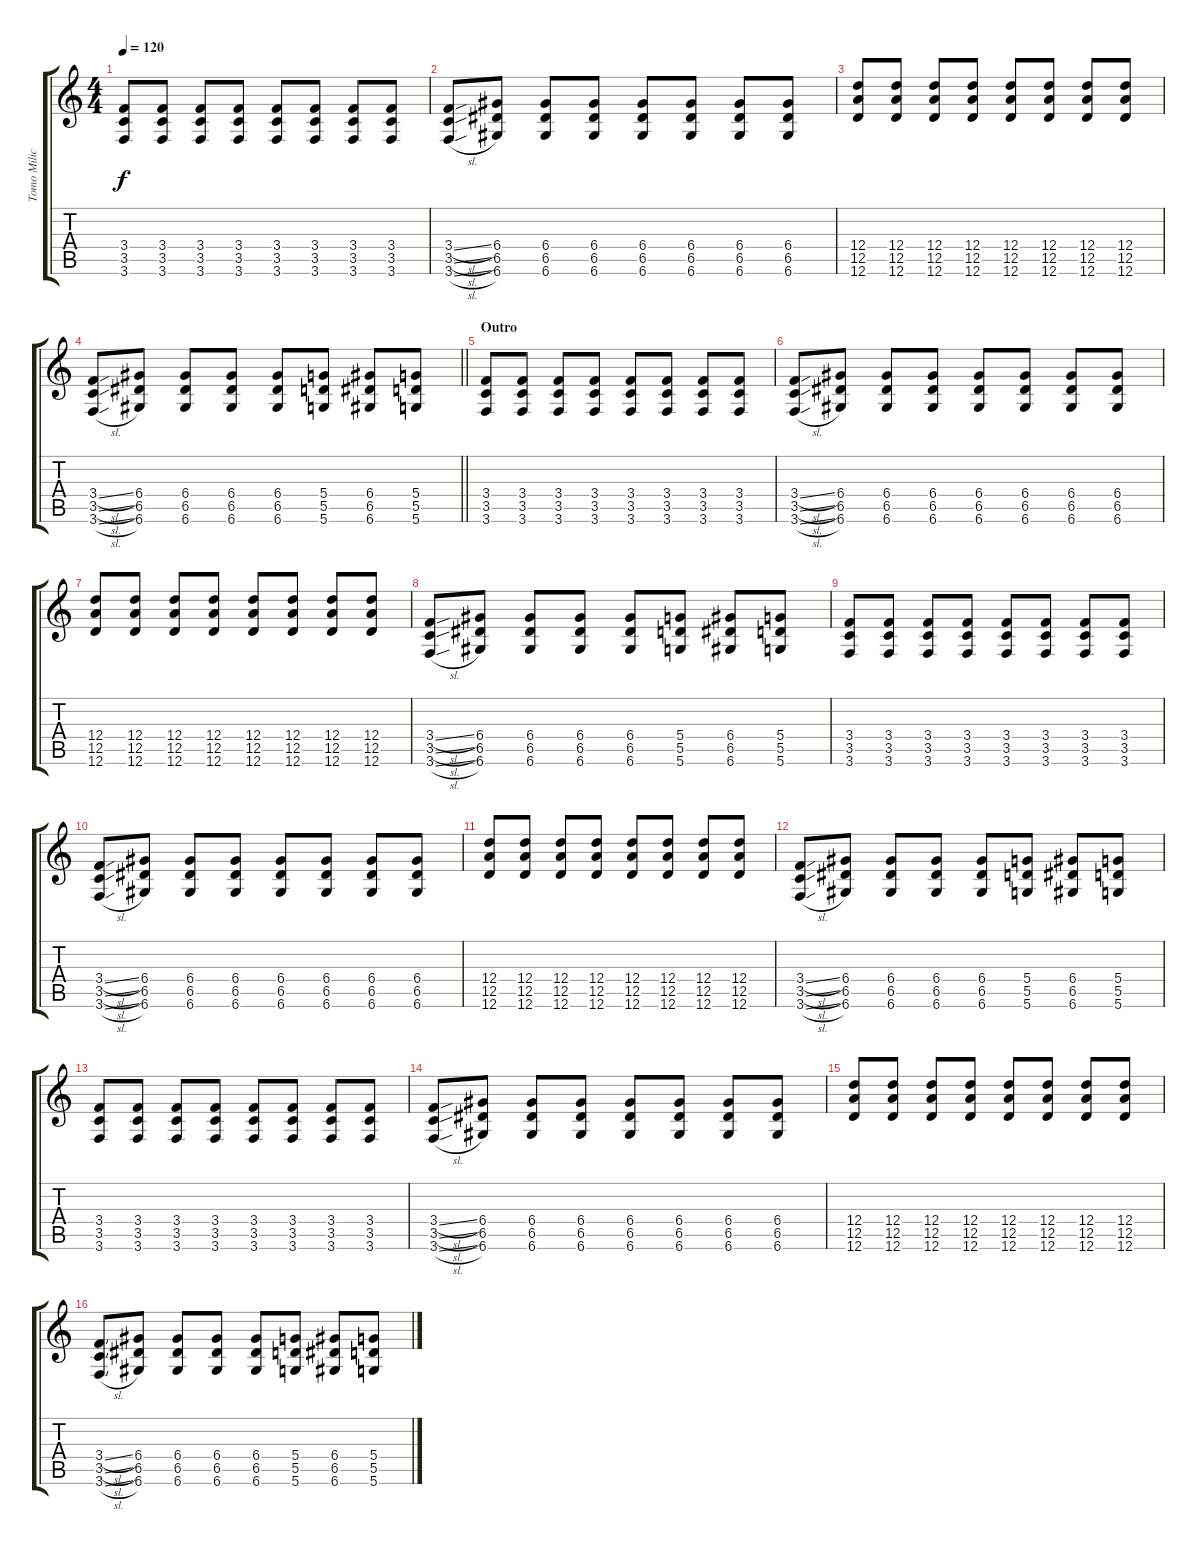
\track ("Tomo Milicevic(Guitar)" "Tomo Milic") {instrument overdrivenguitar}
\staff {score tabs}
\tuning (E4 B3 G3 D3 A2 D2) {hide}
\ts (4 4)
\tempo 120
\clef g2
\ks c
(3.4 3.5 3.6).8{dy f} (3.4 3.5 3.6).8 (3.4 3.5 3.6).8 (3.4 3.5 3.6).8 (3.4 3.5 3.6).8 (3.4 3.5 3.6).8 (3.4 3.5 3.6).8 (3.4 3.5 3.6).8 |
(3.4{sl} 3.5{sl} 3.6{sl}).8 (6.4 6.5 6.6).8 (6.4 6.5 6.6).8 (6.4 6.5 6.6).8 (6.4 6.5 6.6).8 (6.4 6.5 6.6).8 (6.4 6.5 6.6).8 (6.4 6.5 6.6).8 |
(12.4 12.5 12.6).8 (12.4 12.5 12.6).8 (12.4 12.5 12.6).8 (12.4 12.5 12.6).8 (12.4 12.5 12.6).8 (12.4 12.5 12.6).8 (12.4 12.5 12.6).8 (12.4 12.5 12.6).8 |
\barLineRight lightlight
(3.4{sl} 3.5{sl} 3.6{sl}).8 (6.4 6.5 6.6).8 (6.4 6.5 6.6).8 (6.4 6.5 6.6).8 (6.4 6.5 6.6).8 (5.4 5.5 5.6).8 (6.4 6.5 6.6).8 (5.4 5.5 5.6).8 |
\section ("" "Outro")
(3.4 3.5 3.6).8{instrument overdrivenguitar} (3.4 3.5 3.6).8 (3.4 3.5 3.6).8 (3.4 3.5 3.6).8 (3.4 3.5 3.6).8 (3.4 3.5 3.6).8 (3.4 3.5 3.6).8 (3.4 3.5 3.6).8 |
(3.4{sl} 3.5{sl} 3.6{sl}).8 (6.4 6.5 6.6).8 (6.4 6.5 6.6).8 (6.4 6.5 6.6).8 (6.4 6.5 6.6).8 (6.4 6.5 6.6).8 (6.4 6.5 6.6).8 (6.4 6.5 6.6).8 |
(12.4 12.5 12.6).8 (12.4 12.5 12.6).8 (12.4 12.5 12.6).8 (12.4 12.5 12.6).8 (12.4 12.5 12.6).8 (12.4 12.5 12.6).8 (12.4 12.5 12.6).8 (12.4 12.5 12.6).8 |
(3.4{sl} 3.5{sl} 3.6{sl}).8 (6.4 6.5 6.6).8 (6.4 6.5 6.6).8 (6.4 6.5 6.6).8 (6.4 6.5 6.6).8 (5.4 5.5 5.6).8 (6.4 6.5 6.6).8 (5.4 5.5 5.6).8 |
(3.4 3.5 3.6).8 (3.4 3.5 3.6).8 (3.4 3.5 3.6).8 (3.4 3.5 3.6).8 (3.4 3.5 3.6).8 (3.4 3.5 3.6).8 (3.4 3.5 3.6).8 (3.4 3.5 3.6).8 |
(3.4{sl} 3.5{sl} 3.6{sl}).8 (6.4 6.5 6.6).8 (6.4 6.5 6.6).8 (6.4 6.5 6.6).8 (6.4 6.5 6.6).8 (6.4 6.5 6.6).8 (6.4 6.5 6.6).8 (6.4 6.5 6.6).8 |
(12.4 12.5 12.6).8 (12.4 12.5 12.6).8 (12.4 12.5 12.6).8 (12.4 12.5 12.6).8 (12.4 12.5 12.6).8 (12.4 12.5 12.6).8 (12.4 12.5 12.6).8 (12.4 12.5 12.6).8 |
(3.4{sl} 3.5{sl} 3.6{sl}).8 (6.4 6.5 6.6).8 (6.4 6.5 6.6).8 (6.4 6.5 6.6).8 (6.4 6.5 6.6).8 (5.4 5.5 5.6).8 (6.4 6.5 6.6).8 (5.4 5.5 5.6).8 |
(3.4 3.5 3.6).8 (3.4 3.5 3.6).8 (3.4 3.5 3.6).8 (3.4 3.5 3.6).8 (3.4 3.5 3.6).8 (3.4 3.5 3.6).8 (3.4 3.5 3.6).8 (3.4 3.5 3.6).8 |
(3.4{sl} 3.5{sl} 3.6{sl}).8 (6.4 6.5 6.6).8 (6.4 6.5 6.6).8 (6.4 6.5 6.6).8 (6.4 6.5 6.6).8 (6.4 6.5 6.6).8 (6.4 6.5 6.6).8 (6.4 6.5 6.6).8 |
(12.4 12.5 12.6).8 (12.4 12.5 12.6).8 (12.4 12.5 12.6).8 (12.4 12.5 12.6).8 (12.4 12.5 12.6).8 (12.4 12.5 12.6).8 (12.4 12.5 12.6).8 (12.4 12.5 12.6).8 |
(3.4{sl} 3.5{sl} 3.6{sl}).8 (6.4 6.5 6.6).8 (6.4 6.5 6.6).8 (6.4 6.5 6.6).8 (6.4 6.5 6.6).8 (5.4 5.5 5.6).8 (6.4 6.5 6.6).8 (5.4 5.5 5.6).8
